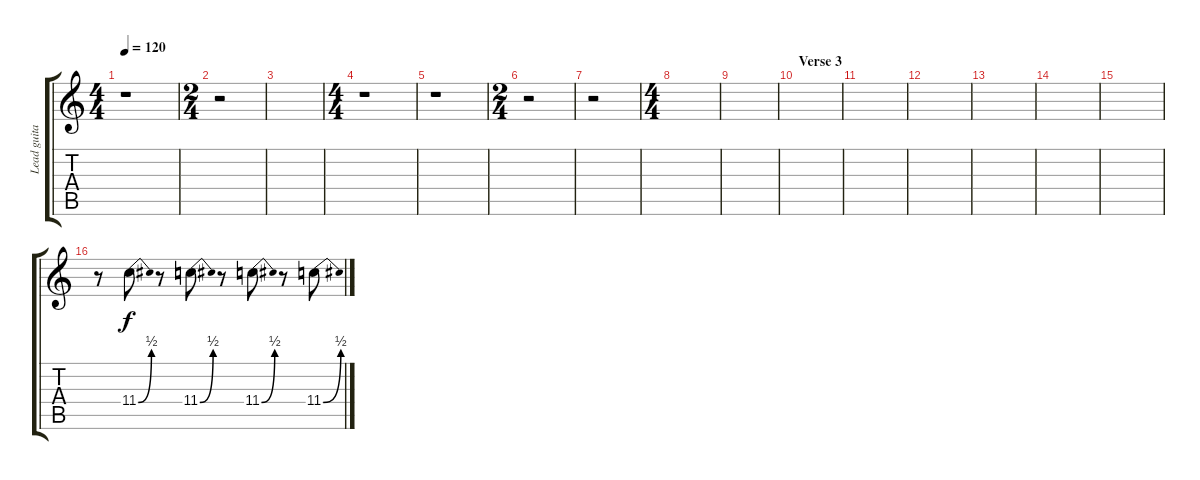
\track ("Lead guitar and synth" "Lead guita") {instrument overdrivenguitar}
\staff {score tabs}
\tuning (Eb4 Bb3 Gb3 Db3 Ab2 Eb2) {hide}
\ts (4 4)
\tempo 120
\clef g2
\ks c
r.1{dy f} |
\ts (2 4)
r.2 |
|
\ts (4 4)
r.1 |
r.1 |
\ts (2 4)
r.2 |
r.2 |
\ts (4 4)
|
|
\section ("" "Verse 3")
|
|
|
|
|
|
r.8 11.4{be (bend 0 0 60 2)}.8 r.8 11.4{be (bend 0 0 60 2)}.8 r.8 11.4{be (bend 0 0 60 2)}.8 r.8 11.4{be (bend 0 0 60 2)}.8
